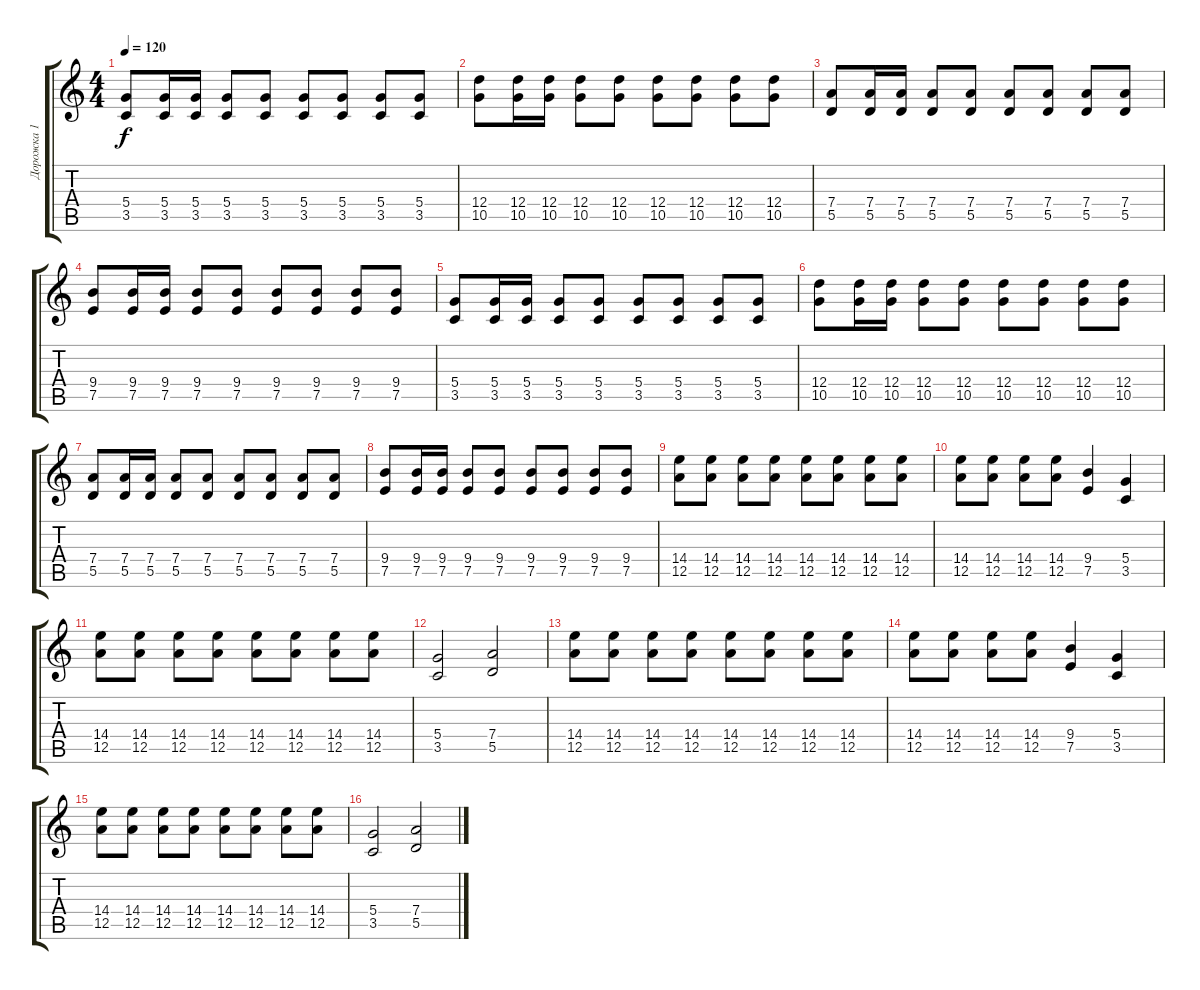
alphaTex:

\track ("Дорожка 1" "Дорожка 1") {instrument distortionguitar}
\staff {score tabs}
\tuning (E4 B3 G3 D3 A2 E2) {hide}
\ts (4 4)
\tempo 120
\clef g2
\ks c
(5.4 3.5).8{dy f} (5.4 3.5).16 (5.4 3.5).16 (5.4 3.5).8 (5.4 3.5).8 (5.4 3.5).8 (5.4 3.5).8 (5.4 3.5).8 (5.4 3.5).8 |
(12.4 10.5).8 (12.4 10.5).16 (12.4 10.5).16 (12.4 10.5).8 (12.4 10.5).8 (12.4 10.5).8 (12.4 10.5).8 (12.4 10.5).8 (12.4 10.5).8 |
(7.4 5.5).8 (7.4 5.5).16 (7.4 5.5).16 (7.4 5.5).8 (7.4 5.5).8 (7.4 5.5).8 (7.4 5.5).8 (7.4 5.5).8 (7.4 5.5).8 |
(9.4 7.5).8 (9.4 7.5).16 (9.4 7.5).16 (9.4 7.5).8 (9.4 7.5).8 (9.4 7.5).8 (9.4 7.5).8 (9.4 7.5).8 (9.4 7.5).8 |
(5.4 3.5).8 (5.4 3.5).16 (5.4 3.5).16 (5.4 3.5).8 (5.4 3.5).8 (5.4 3.5).8 (5.4 3.5).8 (5.4 3.5).8 (5.4 3.5).8 |
(12.4 10.5).8 (12.4 10.5).16 (12.4 10.5).16 (12.4 10.5).8 (12.4 10.5).8 (12.4 10.5).8 (12.4 10.5).8 (12.4 10.5).8 (12.4 10.5).8 |
(7.4 5.5).8 (7.4 5.5).16 (7.4 5.5).16 (7.4 5.5).8 (7.4 5.5).8 (7.4 5.5).8 (7.4 5.5).8 (7.4 5.5).8 (7.4 5.5).8 |
(9.4 7.5).8 (9.4 7.5).16 (9.4 7.5).16 (9.4 7.5).8 (9.4 7.5).8 (9.4 7.5).8 (9.4 7.5).8 (9.4 7.5).8 (9.4 7.5).8 |
(14.4 12.5).8 (14.4 12.5).8 (14.4 12.5).8 (14.4 12.5).8 (14.4 12.5).8 (14.4 12.5).8 (14.4 12.5).8 (14.4 12.5).8 |
(14.4 12.5).8 (14.4 12.5).8 (14.4 12.5).8 (14.4 12.5).8 (9.4 7.5).4 (5.4 3.5).4 |
(14.4 12.5).8 (14.4 12.5).8 (14.4 12.5).8 (14.4 12.5).8 (14.4 12.5).8 (14.4 12.5).8 (14.4 12.5).8 (14.4 12.5).8 |
(5.4 3.5).2 (7.4 5.5).2 |
(14.4 12.5).8 (14.4 12.5).8 (14.4 12.5).8 (14.4 12.5).8 (14.4 12.5).8 (14.4 12.5).8 (14.4 12.5).8 (14.4 12.5).8 |
(14.4 12.5).8 (14.4 12.5).8 (14.4 12.5).8 (14.4 12.5).8 (9.4 7.5).4 (5.4 3.5).4 |
(14.4 12.5).8 (14.4 12.5).8 (14.4 12.5).8 (14.4 12.5).8 (14.4 12.5).8 (14.4 12.5).8 (14.4 12.5).8 (14.4 12.5).8 |
(5.4 3.5).2 (7.4 5.5).2
